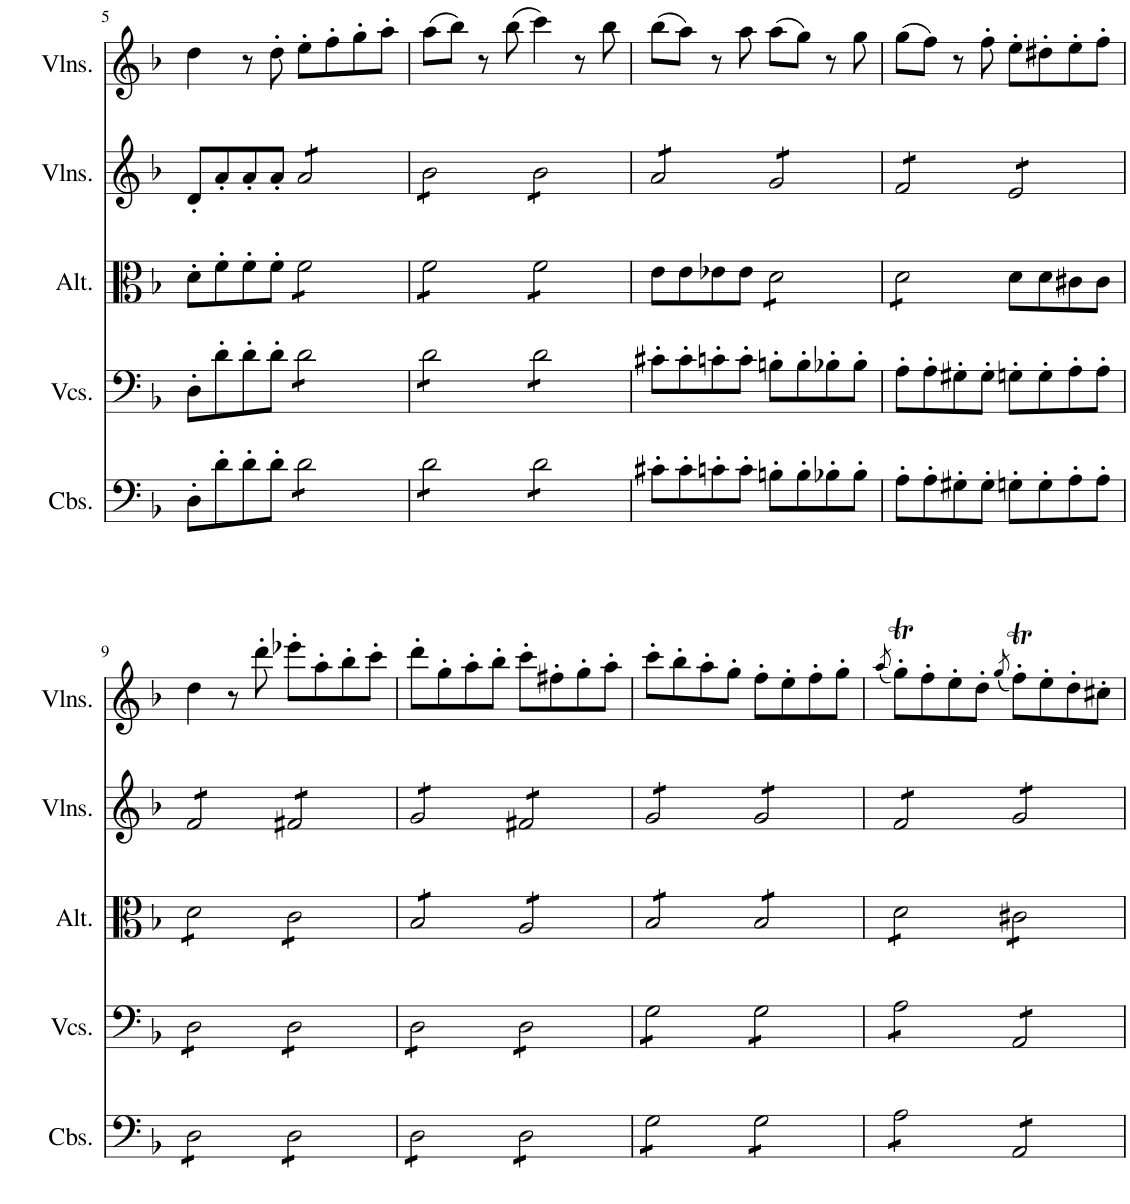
**kern	**kern	**kern	**kern	**kern
*part5	*part4	*part3	*part2	*part1
*staff5	*staff4	*staff3	*staff2	*staff1
*I"Contrebasses	*I"Violoncelles	*I"Altos, Violas	*I"Violons	*I"Violons
*I'Cbs.	*I'Vcs.	*I'Alt.	*I'Vlns.	*I'Vlns.
!!LO:PB:g=z
*clefF4	*clefF4	*clefC3	*clefG2	*clefG2
*k[b-]	*k[b-]	*k[b-]	*k[b-]	*k[b-]
*M4/4	*M4/4	*M4/4	*M4/4	*M4/4
=5	=5	=5	=5	=5
8D'\L	8D'\L	8d'\L	8d'/L	4dd\
8d'\	8d'\	8f'\	8a'/	.
8d'\	8d'\	8f'\	8a'/	8r
8d'\J	8d'\J	8f'\J	8a'/J	8dd'\
*tremolo	*	*	*	*
*	*tremolo	*	*	*
*	*	*tremolo	*	*
*	*	*	*tremolo	*
8d\L	8d\L	8f\L	8a/L	8ee'\L
8d\	8d\	8f\	8a/	8ff'\
8d\	8d\	8f\	8a/	8gg'\
8d\J	8d\J	8f\J	8a/J	8aa'\J
=6	=6	=6	=6	=6
8d\L	8d\L	8f\L	8b-\L	(8aa\L
8d\	8d\	8f\	8b-\	8bb-\J)
8d\	8d\	8f\	8b-\	8r
8d\J	8d\J	8f\J	8b-\J	(8bb-\
8d\L	8d\L	8f\L	8b-\L	4ccc\)
8d\	8d\	8f\	8b-\	.
8d\	8d\	8f\	8b-\	8r
8d\J	8d\J	8f\J	8b-\J	8bb-\
*	*	*Xtremolo	*	*
*	*Xtremolo	*	*	*
*Xtremolo	*	*	*	*
=7	=7	=7	=7	=7
8c#X'\L	8c#X'\L	8e\L	8a/L	(8bb-\L
8c#'\	8c#'\	8e\	8a/	8aa\J)
8cn'\	8cn'\	8e-X\	8a/	8r
8c'\J	8c'\J	8e-\J	8a/J	8aa\
*	*	*tremolo	*	*
8Bn'\L	8Bn'\L	8d\L	8g/L	(8aa\L
8B'\	8B'\	8d\	8g/	8gg\J)
8B-X'\	8B-X'\	8d\	8g/	8r
8B-'\J	8B-'\J	8d\J	8g/J	8gg\
=8	=8	=8	=8	=8
8A'\L	8A'\L	8d\L	8f/L	(8gg\L
8A'\	8A'\	8d\	8f/	8ff\J)
8G#X'\	8G#X'\	8d\	8f/	8r
8G#'\J	8G#'\J	8d\J	8f/J	8ff'\
*	*	*Xtremolo	*	*
8Gn'\L	8Gn'\L	8d\L	8e/L	8ee'\L
8G'\	8G'\	8d\	8e/	8dd#X'\
8A'\	8A'\	8c#X\	8e/	8ee'\
8A'\J	8A'\J	8c#\J	8e/J	8ff'\J
!!LO:LB:g=z
=9	=9	=9	=9	=9
*tremolo	*	*	*	*
*	*tremolo	*	*	*
*	*	*tremolo	*	*
8D\L	8D\L	8d\L	8f/L	4dd\
8D\	8D\	8d\	8f/	.
8D\	8D\	8d\	8f/	8r
8D\J	8D\J	8d\J	8f/J	8ddd'\
8D\L	8D\L	8c\L	8f#X/L	8eee-X'\L
8D\	8D\	8c\	8f#X/	8aa'\
8D\	8D\	8c\	8f#X/	8bb-'\
8D\J	8D\J	8c\J	8f#X/J	8ccc'\J
=10	=10	=10	=10	=10
8D\L	8D\L	8B-/L	8g/L	8ddd'\L
8D\	8D\	8B-/	8g/	8gg'\
8D\	8D\	8B-/	8g/	8aa'\
8D\J	8D\J	8B-/J	8g/J	8bb-'\J
8D\L	8D\L	8A/L	8f#X/L	8ccc'\L
8D\	8D\	8A/	8f#X/	8ff#X'\
8D\	8D\	8A/	8f#X/	8gg'\
8D\J	8D\J	8A/J	8f#X/J	8aa'\J
=11	=11	=11	=11	=11
8G\L	8G\L	8B-/L	8g/L	8ccc'\L
8G\	8G\	8B-/	8g/	8bb-'\
8G\	8G\	8B-/	8g/	8aa'\
8G\J	8G\J	8B-/J	8g/J	8gg'\J
8G\L	8G\L	8B-/L	8g/L	8ff'\L
8G\	8G\	8B-/	8g/	8ee'\
8G\	8G\	8B-/	8g/	8ff'\
8G\J	8G\J	8B-/J	8g/J	8gg'\J
=12	=12	=12	=12	=12
.	.	.	.	(8qaa/
8A\L	8A\L	8d\L	8f/L	8ggT'\L)
8A\	8A\	8d\	8f/	8ff'\
8A\	8A\	8d\	8f/	8ee'\
8A\J	8A\J	8d\J	8f/J	8dd'\J
.	.	.	.	(8qgg/
8AA/L	8AA/L	8c#X\L	8g/L	8ffT'\L)
8AA/	8AA/	8c#X\	8g/	8ee'\
8AA/	8AA/	8c#X\	8g/	8dd'\
8AA/J	8AA/J	8c#X\J	8g/J	8cc#X'\J
*	*	*	*Xtremolo	*
*	*	*Xtremolo	*	*
*	*Xtremolo	*	*	*
*Xtremolo	*	*	*	*
=	=	=	=	=
*-	*-	*-	*-	*-
